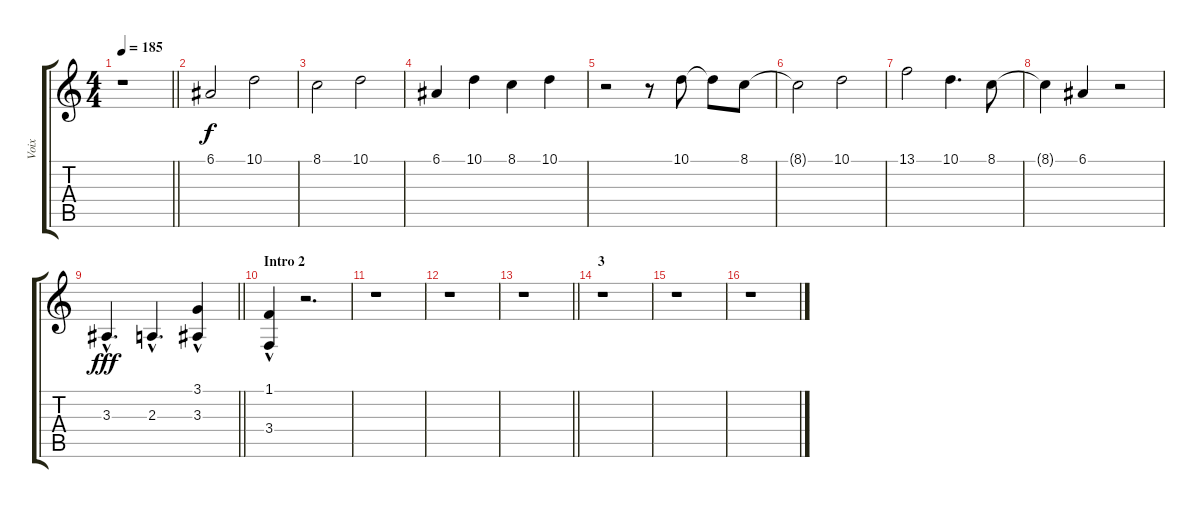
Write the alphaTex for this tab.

\track ("Voix" "Voix") {mute instrument clarinet}
\staff {score tabs}
\tuning (E4 B3 G3 D3 A2 E2) {hide}
\ts (4 4)
\tempo 185
\clef g2
\barLineRight lightlight
\ks c
r.1{dy f} |
6.1.2 10.1.2 |
8.1.2 10.1.2 |
6.1.4 10.1.4 8.1.4 10.1.4 |
r.2 r.8 10.1.8 10.1{t}.8 8.1.8 |
8.1{t}.2 10.1.2 |
13.1.2 10.1.4{d} 8.1.8 |
8.1{t}.4 6.1.4 r.2 |
\barLineRight lightlight
3.3{hac}.4{d dy fff} 2.3{hac}.4{d} (3.1 3.3{hac}).4 |
\section ("" "Intro 2")
(1.1 3.4{hac}).4 r.2{d} |
r.1 |
r.1 |
\barLineRight lightlight
r.1 |
\section ("" "3")
r.1 |
r.1 |
r.1
